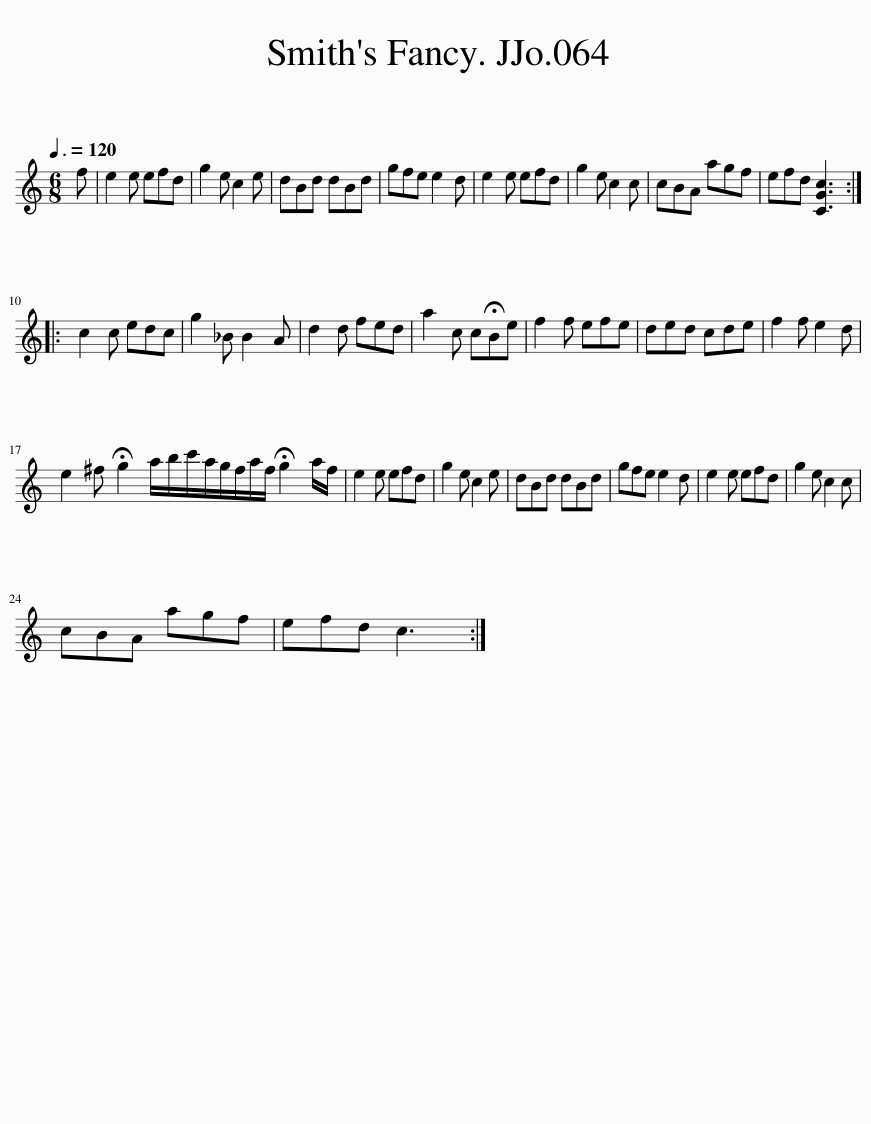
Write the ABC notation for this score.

X:1
L:1/8
Q:3/8=120
M:6/8
I:linebreak $
K:C
V:1 treble
V:1
 f | e2 e efd | g2 e c2 e | dBd dBd | gfe e2 d | %5
 e2 e efd | g2 e c2 c | cBA agf | efd [CGc]3 ::$ c2 c edc | %10
 g2 _B B2 A | d2 d fed | a2 c c!fermata!Be | f2 f efe | ded cde | %15
 f2 f e2 d |$ e2 ^f !fermata!g2 a/b/c'/a/g/f/a/f/ !fermata!g2 a/f/ | e2 e efd | g2 e c2 e | dBd dBd | %20
 gfe e2 d | e2 e efd | g2 e c2 c |$ cBA agf | efd c3 :| %25
